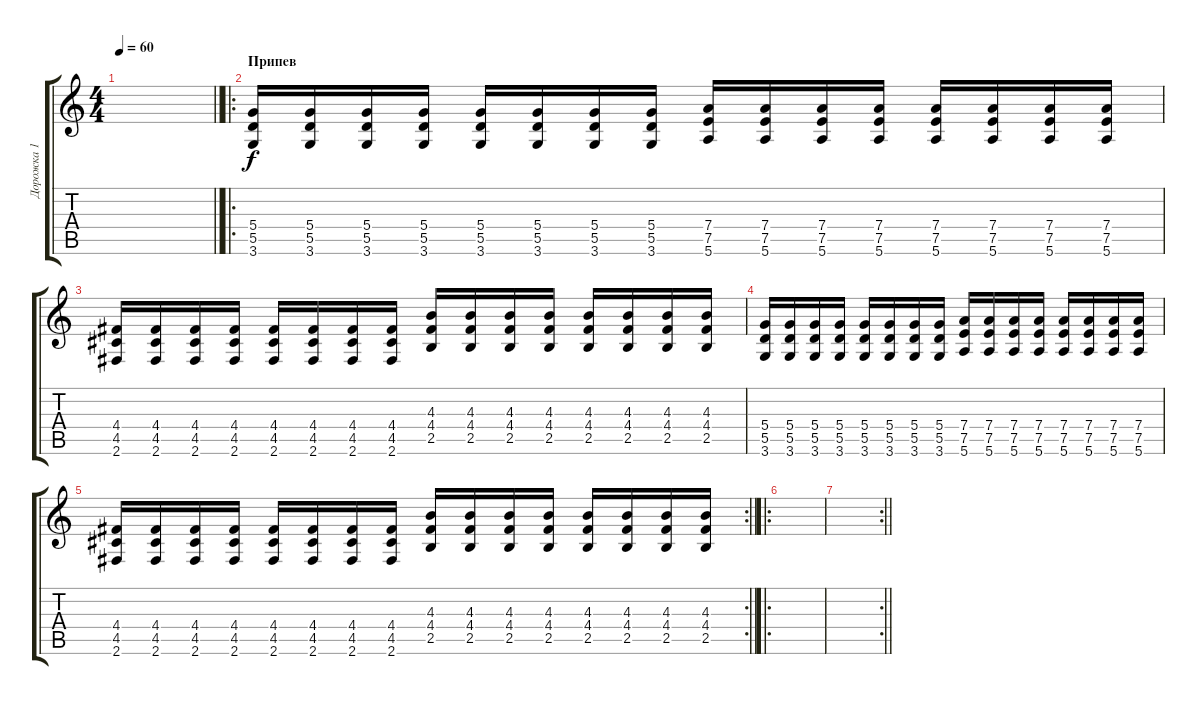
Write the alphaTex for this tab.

\track ("Дорожка 1" "Дорожка 1") {instrument electricguitarclean}
\staff {score tabs}
\tuning (E4 B3 G3 D3 A2 E2) {hide}
\ts (4 4)
\tempo 60
\clef g2
\barLineRight lightlight
\ks c
|
\ro
\section ("" "Припев")
(5.4 5.5 3.6).16 (5.4 5.5 3.6).16 (5.4 5.5 3.6).16 (5.4 5.5 3.6).16 (5.4 5.5 3.6).16 (5.4 5.5 3.6).16 (5.4 5.5 3.6).16 (5.4 5.5 3.6).16 (7.4 7.5 5.6).16 (7.4 7.5 5.6).16 (7.4 7.5 5.6).16 (7.4 7.5 5.6).16 (7.4 7.5 5.6).16 (7.4 7.5 5.6).16 (7.4 7.5 5.6).16 (7.4 7.5 5.6).16 |
(4.4 4.5 2.6).16 (4.4 4.5 2.6).16 (4.4 4.5 2.6).16 (4.4 4.5 2.6).16 (4.4 4.5 2.6).16 (4.4 4.5 2.6).16 (4.4 4.5 2.6).16 (4.4 4.5 2.6).16 (4.3 4.4 2.5).16 (4.3 4.4 2.5).16 (4.3 4.4 2.5).16 (4.3 4.4 2.5).16 (4.3 4.4 2.5).16 (4.3 4.4 2.5).16 (4.3 4.4 2.5).16 (4.3 4.4 2.5).16 |
(5.4 5.5 3.6).16 (5.4 5.5 3.6).16 (5.4 5.5 3.6).16 (5.4 5.5 3.6).16 (5.4 5.5 3.6).16 (5.4 5.5 3.6).16 (5.4 5.5 3.6).16 (5.4 5.5 3.6).16 (7.4 7.5 5.6).16 (7.4 7.5 5.6).16 (7.4 7.5 5.6).16 (7.4 7.5 5.6).16 (7.4 7.5 5.6).16 (7.4 7.5 5.6).16 (7.4 7.5 5.6).16 (7.4 7.5 5.6).16 |
\rc 2
\barLineRight lightlight
(4.4 4.5 2.6).16 (4.4 4.5 2.6).16 (4.4 4.5 2.6).16 (4.4 4.5 2.6).16 (4.4 4.5 2.6).16 (4.4 4.5 2.6).16 (4.4 4.5 2.6).16 (4.4 4.5 2.6).16 (4.3 4.4 2.5).16 (4.3 4.4 2.5).16 (4.3 4.4 2.5).16 (4.3 4.4 2.5).16 (4.3 4.4 2.5).16 (4.3 4.4 2.5).16 (4.3 4.4 2.5).16 (4.3 4.4 2.5).16 |
\ro
|
\rc 2
\barLineRight lightlight
